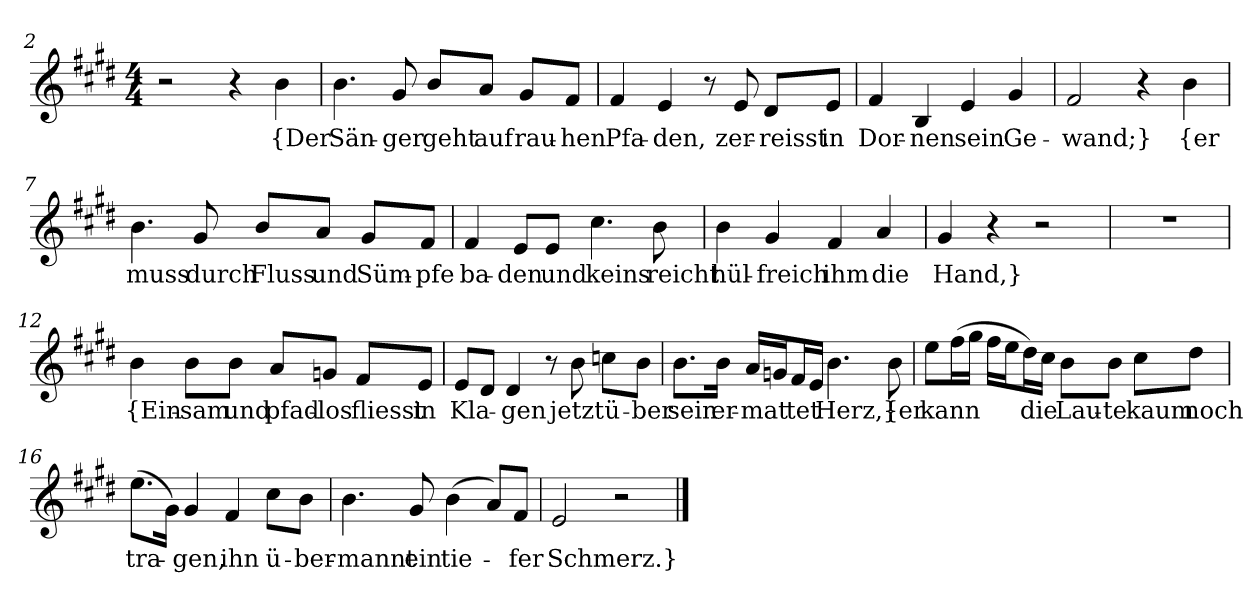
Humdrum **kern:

**kern	**text
*part1	*part1
*staff1	*staff1
*clefG2	*
*k[f#c#g#d#]	*
*M4/4	*
=2	=2
2r	.
4r	.
4b	{Der
=3	=3
4.b	Sän-
8g#	-ger
8b/L	geht
8a/J	auf
8g#/L	rau-
8f#/J	-hen
=4	=4
4f#	Pfa-
4e	-den,
8r	.
8e	zer-
8d#/L	-reisst
8e/J	in
=5	=5
4f#	Dor-
4B	-nen
4e	sein
4g#	Ge-
=6	=6
2f#	-wand;}
4r	.
4b	{er
=7	=7
4.b	muss
8g#	durch
8b/L	Fluss
8a/J	und
8g#/L	Süm-
8f#/J	-pfe
=8	=8
4f#	ba-
8e/L	-den
8e/J	und
4.cc#	keins
8b	reicht
=9	=9
4b	hül-
4g#	-freich
4f#	ihm
4a	die
=10	=10
4g#	Hand,}
4r	.
2r	.
=11	=11
1r	.
=12	=12
4b	{Ein-
8b\L	-sam
8b\J	und
8a/L	pfad-
8gn/J	-los
8f#/L	fliesst
8e/J	in
=13	=13
8e/L	Kla-
8d#/J	.
4d#	-gen
8r	.
8b	jetzt
8ccn\L	ü-
8b\J	-ber
=14	=14
8.b\L	sein
16b\Jk	er-
16a/LL	-mat
16gn/J	.
16f#/L	-tet
16e/JJ	.
4.b	Herz,}
8b	{er
=15	=15
8ee\L	kann
(16ff#\L	.
16gg#\JJ	.
16ff#\LL	.
16ee\J	.
16dd#\L)	.
16cc#\JJ	die
8b\L	Lau-
8b\J	-te
8cc#\L	kaum
8dd#\J	noch
=16	=16
(8.ee\L	tra-
16g#\Jk)	.
4g#	-gen,
4f#	ihn
8cc#\L	ü-
8b\J	-ber-
=17	=17
4.b	-mannt
8g#	ein
(4b	tie-
8a/L)	.
8f#/J	-fer
=18	=18
2e	Schmerz.}
2r	.
==	==
*-	*-
